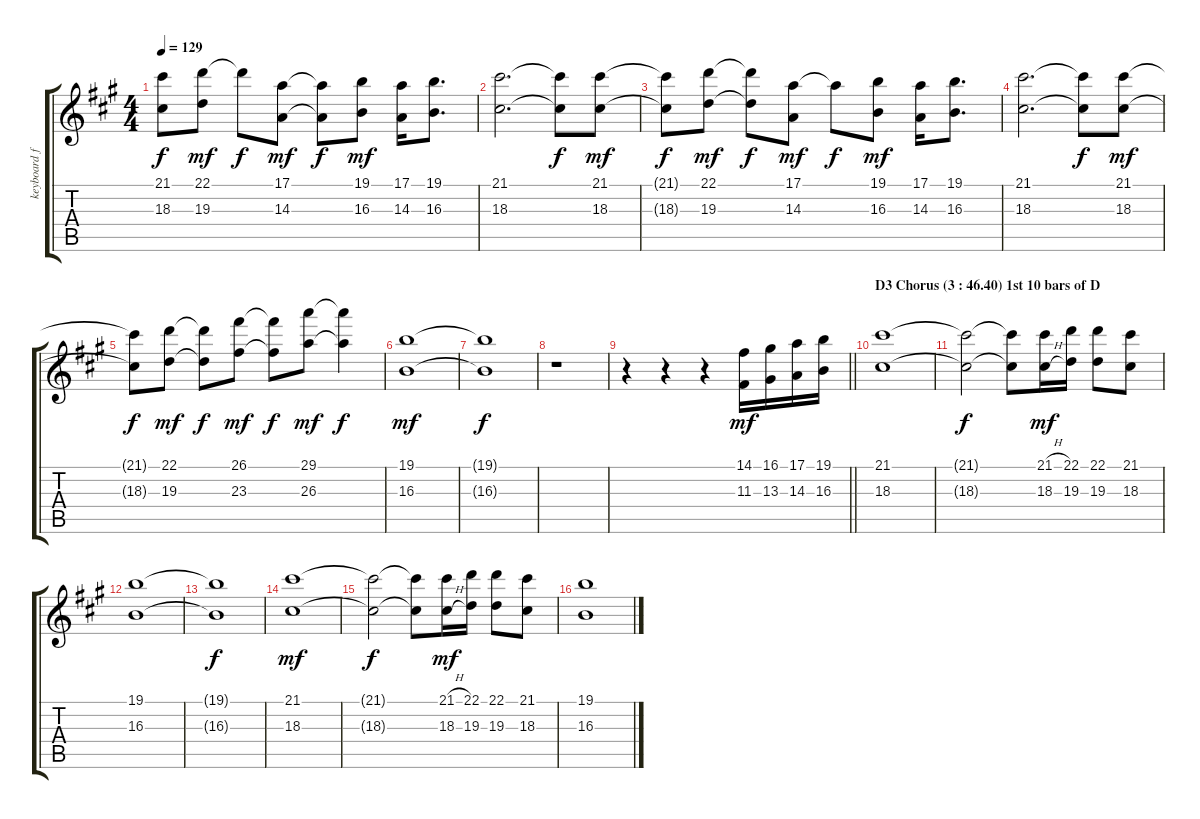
\track ("keyboard fills" "keyboard f") {instrument stringensemble1}
\staff {score tabs}
\tuning (E4 B3 G3 D3 A2 E2) {hide}
\ts (4 4)
\tempo 129
\clef g2
\ks a
(21.1{t} 18.3{t}).8{dy f} (22.1 19.3).8{dy mf} 22.1{t}.8{dy f} (17.1 14.3).8{dy mf} (17.1{t} 14.3{t}).8{dy f} (19.1 16.3).8{dy mf} (17.1 14.3).16 (19.1 16.3).8{d} |
(21.1 18.3).2{d} (21.1{t} 18.3{t}).8{dy f} (21.1 18.3).8{dy mf} |
(21.1{t} 18.3{t}).8{dy f} (22.1 19.3).8{dy mf} (22.1{t} 19.3{t}).8{dy f} (17.1 14.3).8{dy mf} 17.1{t}.8{dy f} (19.1 16.3).8{dy mf} (17.1 14.3).16 (19.1 16.3).8{d} |
(21.1 18.3).2{d} (21.1{t} 18.3{t}).8{dy f} (21.1 18.3).8{dy mf} |
(21.1{t} 18.3{t}).8{dy f} (22.1 19.3).8{dy mf} (22.1{t} 19.3{t}).8{dy f} (26.1 23.3).8{dy mf} (26.1{t} 23.3{t}).8{dy f} (29.1 26.3).8{dy mf} (29.1{t} 26.3{t}).4{dy f} |
(19.1 16.3).1{dy mf} |
(19.1{t} 16.3{t}).1{dy f} |
r.1 |
\barLineRight lightlight
r.4 r.4 r.4 (14.1 11.3).16{dy mf} (16.1 13.3).16 (17.1 14.3).16 (19.1 16.3).16 |
\section ("" "D3 Chorus (3 : 46.40) 1st 10 bars of D")
(21.1 18.3).1 |
(21.1{t} 18.3{t}).2{dy f} (21.1{t} 18.3{t}).8 (21.1{h} 18.3{h}).16{dy mf} (22.1 19.3).16 (22.1 19.3).8 (21.1 18.3).8 |
(19.1 16.3).1 |
(19.1{t} 16.3{t}).1{dy f} |
(21.1 18.3).1{dy mf} |
(21.1{t} 18.3{t}).2{dy f} (21.1{t} 18.3{t}).8 (21.1{h} 18.3{h}).16{dy mf} (22.1 19.3).16 (22.1 19.3).8 (21.1 18.3).8 |
(19.1 16.3).1
